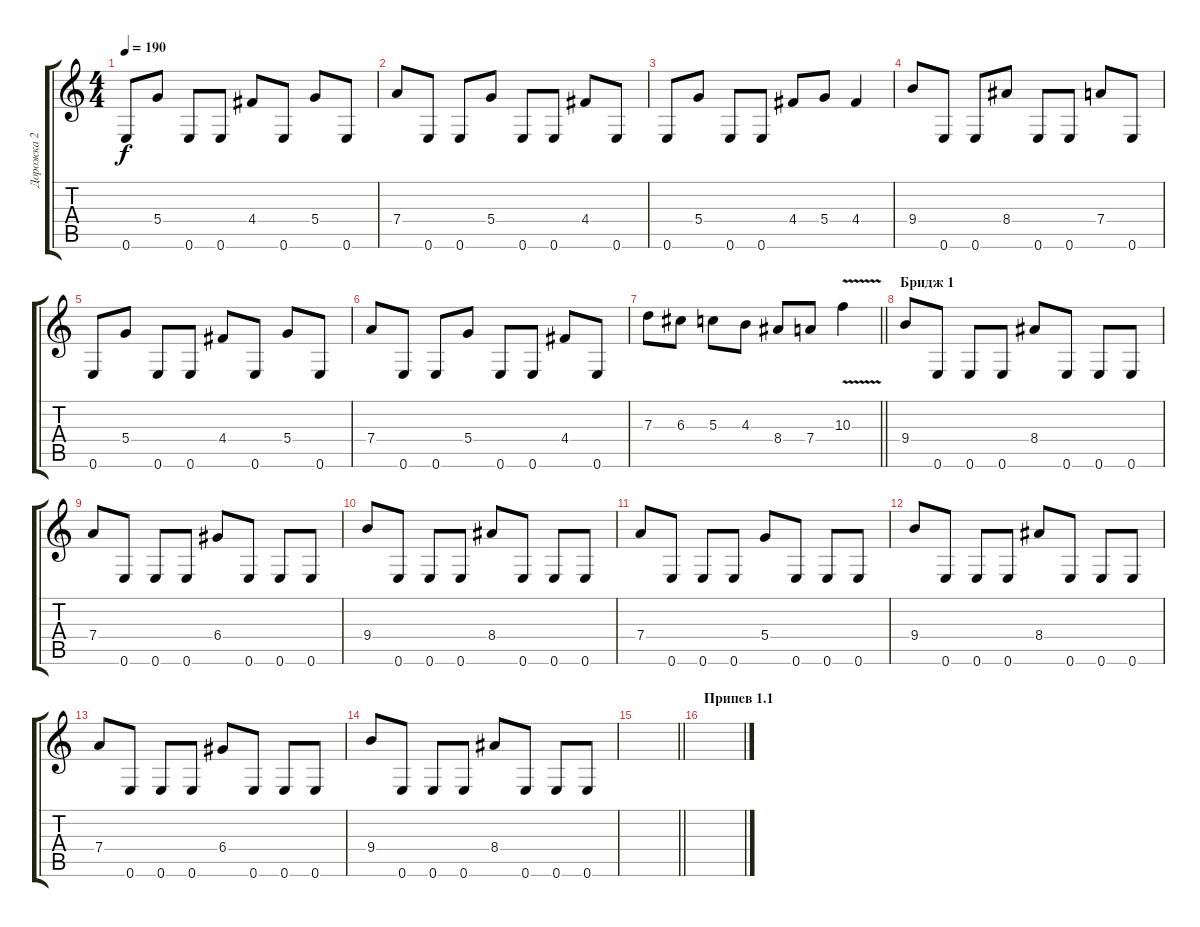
\track ("Дорожка 2" "Дорожка 2") {instrument distortionguitar}
\staff {score tabs}
\tuning (E4 B3 G3 D3 A2 E2) {hide}
\ts (4 4)
\tempo 190
\clef g2
\ks c
0.6.8{dy f} 5.4.8 0.6.8 0.6.8 4.4.8 0.6.8 5.4.8 0.6.8 |
7.4.8 0.6.8 0.6.8 5.4.8 0.6.8 0.6.8 4.4.8 0.6.8 |
0.6.8 5.4.8 0.6.8 0.6.8 4.4.8 5.4.8 4.4.4 |
9.4.8 0.6.8 0.6.8 8.4.8 0.6.8 0.6.8 7.4.8 0.6.8 |
0.6.8 5.4.8 0.6.8 0.6.8 4.4.8 0.6.8 5.4.8 0.6.8 |
7.4.8 0.6.8 0.6.8 5.4.8 0.6.8 0.6.8 4.4.8 0.6.8 |
\barLineRight lightlight
7.3.8 6.3.8 5.3.8 4.3.8 8.4.8 7.4.8 10.3{v}.4 |
\section ("" "Бридж 1")
9.4.8 0.6.8 0.6.8 0.6.8 8.4.8 0.6.8 0.6.8 0.6.8 |
7.4.8 0.6.8 0.6.8 0.6.8 6.4.8 0.6.8 0.6.8 0.6.8 |
9.4.8 0.6.8 0.6.8 0.6.8 8.4.8 0.6.8 0.6.8 0.6.8 |
7.4.8 0.6.8 0.6.8 0.6.8 5.4.8 0.6.8 0.6.8 0.6.8 |
9.4.8 0.6.8 0.6.8 0.6.8 8.4.8 0.6.8 0.6.8 0.6.8 |
7.4.8 0.6.8 0.6.8 0.6.8 6.4.8 0.6.8 0.6.8 0.6.8 |
9.4.8 0.6.8 0.6.8 0.6.8 8.4.8 0.6.8 0.6.8 0.6.8 |
\barLineRight lightlight
|
\section ("" "Припев 1.1")
